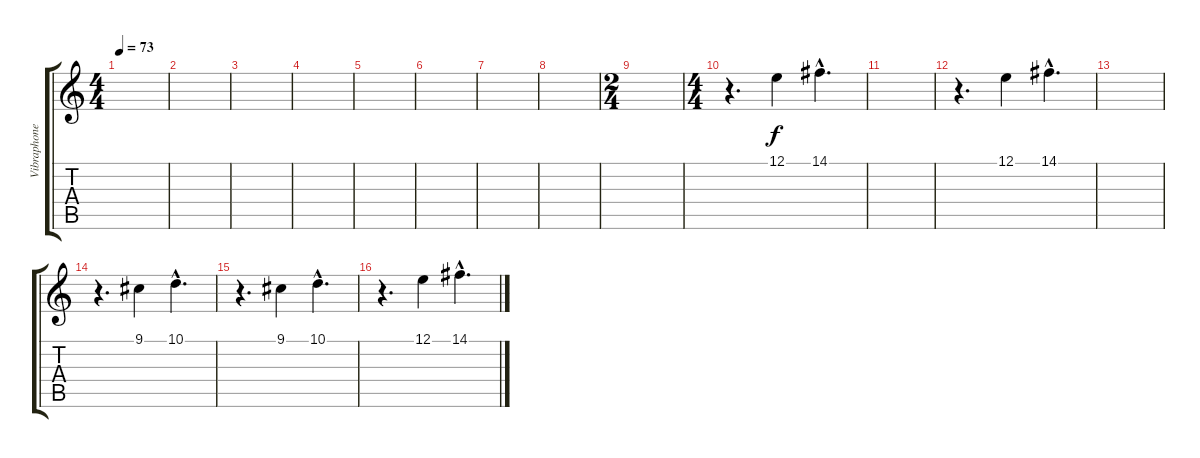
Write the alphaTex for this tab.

\track ("Vibraphone" "Vibraphone") {instrument vibraphone}
\staff {score tabs}
\tuning (E4 B3 G3 D3 A2 E2) {hide}
\ts (4 4)
\tempo 73
\clef g2
\ks c
|
|
|
|
|
|
|
|
\ts (2 4)
|
\ts (4 4)
r.4{d} 12.1.4 14.1{hac}.4{d} |
|
r.4{d} 12.1.4 14.1{hac}.4{d} |
|
r.4{d} 9.1.4 10.1{hac}.4{d} |
r.4{d} 9.1.4 10.1{hac}.4{d} |
r.4{d} 12.1.4 14.1{hac}.4{d}
